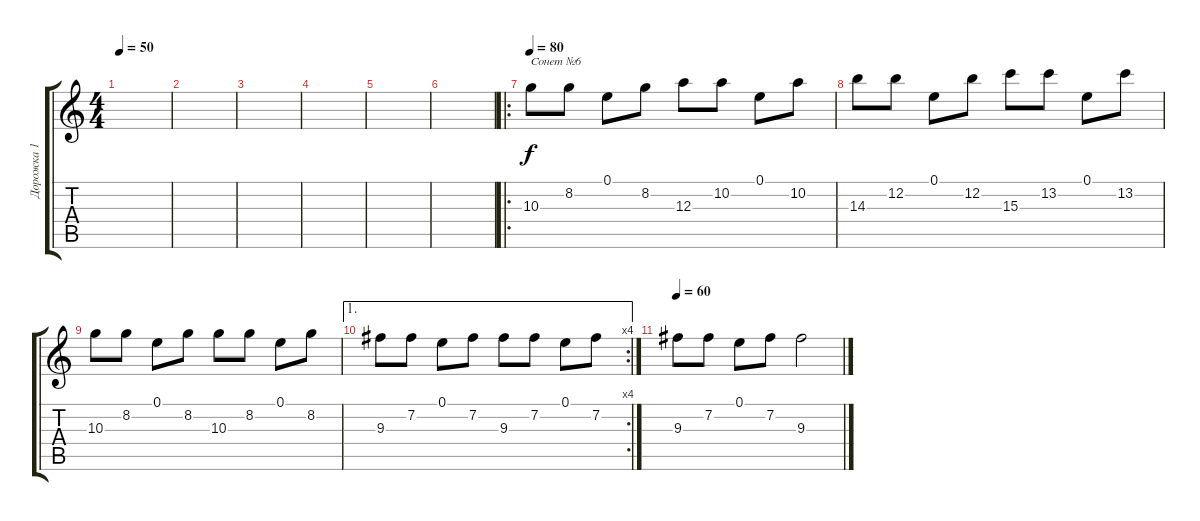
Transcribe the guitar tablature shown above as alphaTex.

\track ("Дорожка 1" "Дорожка 1") {instrument acousticguitarsteel}
\staff {score tabs}
\tuning (E4 B3 A3 D3 A2 D2) {hide}
\ts (4 4)
\tempo 50
\clef g2
\ks c
|
|
|
|
|
|
\ro
\tempo 80
10.3.8{txt "Сонет №6"} 8.2.8 0.1.8 8.2.8 12.3.8 10.2.8 0.1.8 10.2.8 |
14.3.8 12.2.8 0.1.8 12.2.8 15.3.8 13.2.8 0.1.8 13.2.8 |
10.3.8 8.2.8 0.1.8 8.2.8 10.3.8 8.2.8 0.1.8 8.2.8 |
\ae 1
\rc 4
9.3.8 7.2.8 0.1.8 7.2.8 9.3.8 7.2.8 0.1.8 7.2.8 |
\tempo 60
9.3.8 7.2.8 0.1.8 7.2.8 9.3.2
